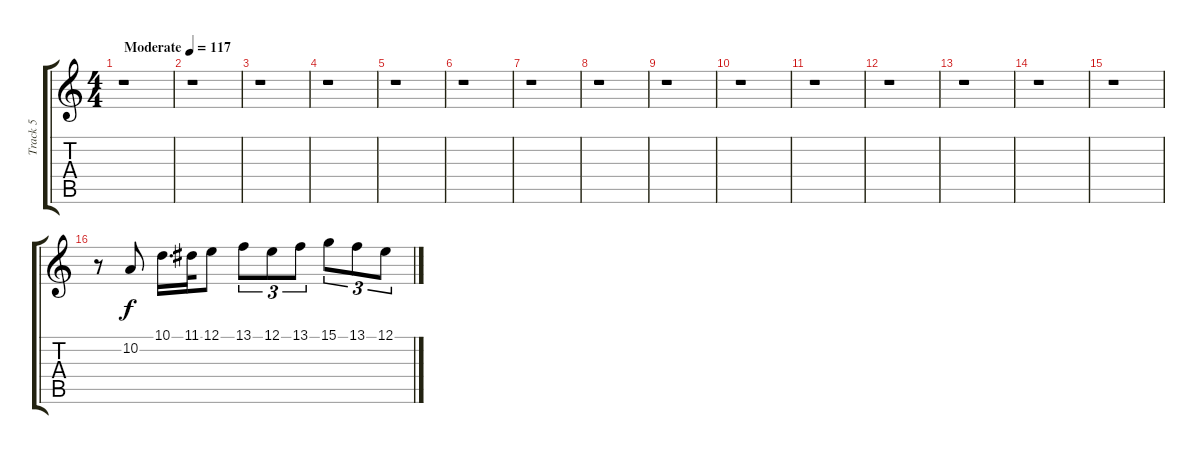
\track ("Track 5" "Track 5") {instrument flute}
\staff {score tabs}
\tuning (E4 B3 G3 D3 A2 E2) {hide}
\ts (4 4)
\tempo (117 "Moderate")
\clef g2
\ks c
r.1{dy f instrument flute} |
r.1 |
r.1 |
r.1 |
r.1 |
r.1 |
r.1 |
r.1 |
r.1 |
r.1 |
r.1 |
r.1 |
r.1 |
r.1 |
r.1 |
r.8 10.2.8 10.1.16{d} 11.1.32 12.1.8 13.1.8{tu (3 2)} 12.1.8{tu (3 2)} 13.1.8{tu (3 2)} 15.1.8{tu (3 2)} 13.1.8{tu (3 2)} 12.1.8{tu (3 2)}
